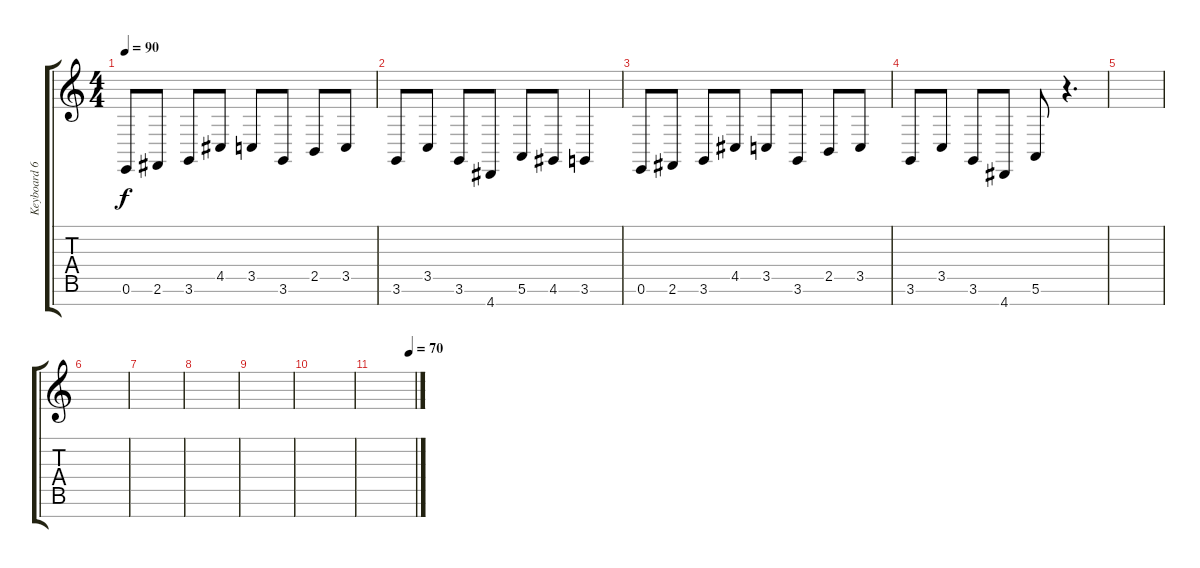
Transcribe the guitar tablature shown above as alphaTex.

\track ("Keyboard 6" "Keyboard 6") {instrument lead5charang}
\staff {score tabs}
\tuning (E4 B3 G3 D3 A2 E2 B1) {hide}
\ts (4 4)
\tempo 90
\clef g2
\ks c
0.6.8{dy f} 2.6.8{balance 16} 3.6.8 4.5.8 3.5.8 3.6.8{balance 0} 2.5.8 3.5.8 |
3.6.8 3.5.8{balance 16} 3.6.8 4.7.8 5.6.8 4.6.8{balance 0} 3.6.4 |
0.6.8 2.6.8{balance 16} 3.6.8 4.5.8 3.5.8 3.6.8{balance 0} 2.5.8 3.5.8 |
3.6.8 3.5.8{balance 16} 3.6.8 4.7.8 5.6.8 r.4{d} |
|
|
|
|
|
|
\tempo (70 0.875)
